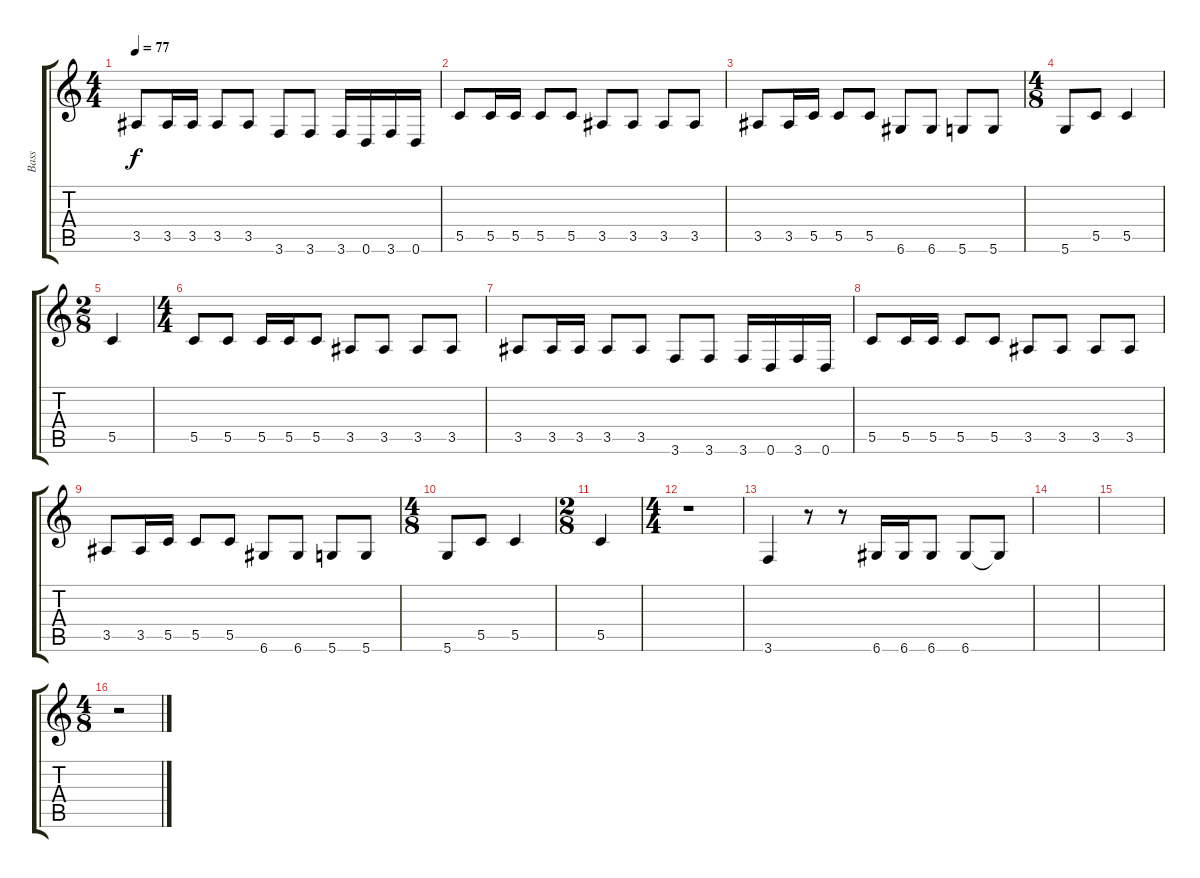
\track ("Bass" "Bass") {instrument electricbasspick}
\staff {score tabs}
\tuning (D4 A3 F3 C3 G2 D2) {hide}
\ts (4 4)
\tempo 77
\clef g2
\ks c
3.5.8{dy f} 3.5.16 3.5.16 3.5.8 3.5.8 3.6.8 3.6.8 3.6.16 0.6.16 3.6.16 0.6.16 |
5.5.8 5.5.16 5.5.16 5.5.8 5.5.8 3.5.8 3.5.8 3.5.8 3.5.8 |
3.5.8 3.5.16 5.5.16 5.5.8 5.5.8 6.6.8 6.6.8 5.6.8 5.6.8 |
\ts (4 8)
5.6.8 5.5.8 5.5.4 |
\ts (2 8)
5.5.4 |
\ts (4 4)
5.5.8 5.5.8 5.5.16 5.5.16 5.5.8 3.5.8 3.5.8 3.5.8 3.5.8 |
3.5.8 3.5.16 3.5.16 3.5.8 3.5.8 3.6.8 3.6.8 3.6.16 0.6.16 3.6.16 0.6.16 |
5.5.8 5.5.16 5.5.16 5.5.8 5.5.8 3.5.8 3.5.8 3.5.8 3.5.8 |
3.5.8 3.5.16 5.5.16 5.5.8 5.5.8 6.6.8 6.6.8 5.6.8 5.6.8 |
\ts (4 8)
5.6.8 5.5.8 5.5.4 |
\ts (2 8)
5.5.4 |
\ts (4 4)
r.1 |
3.6.4 r.8 r.8 6.6.16 6.6.16 6.6.8 6.6.8 6.6{t}.8 |
|
|
\ts (4 8)
r.2
